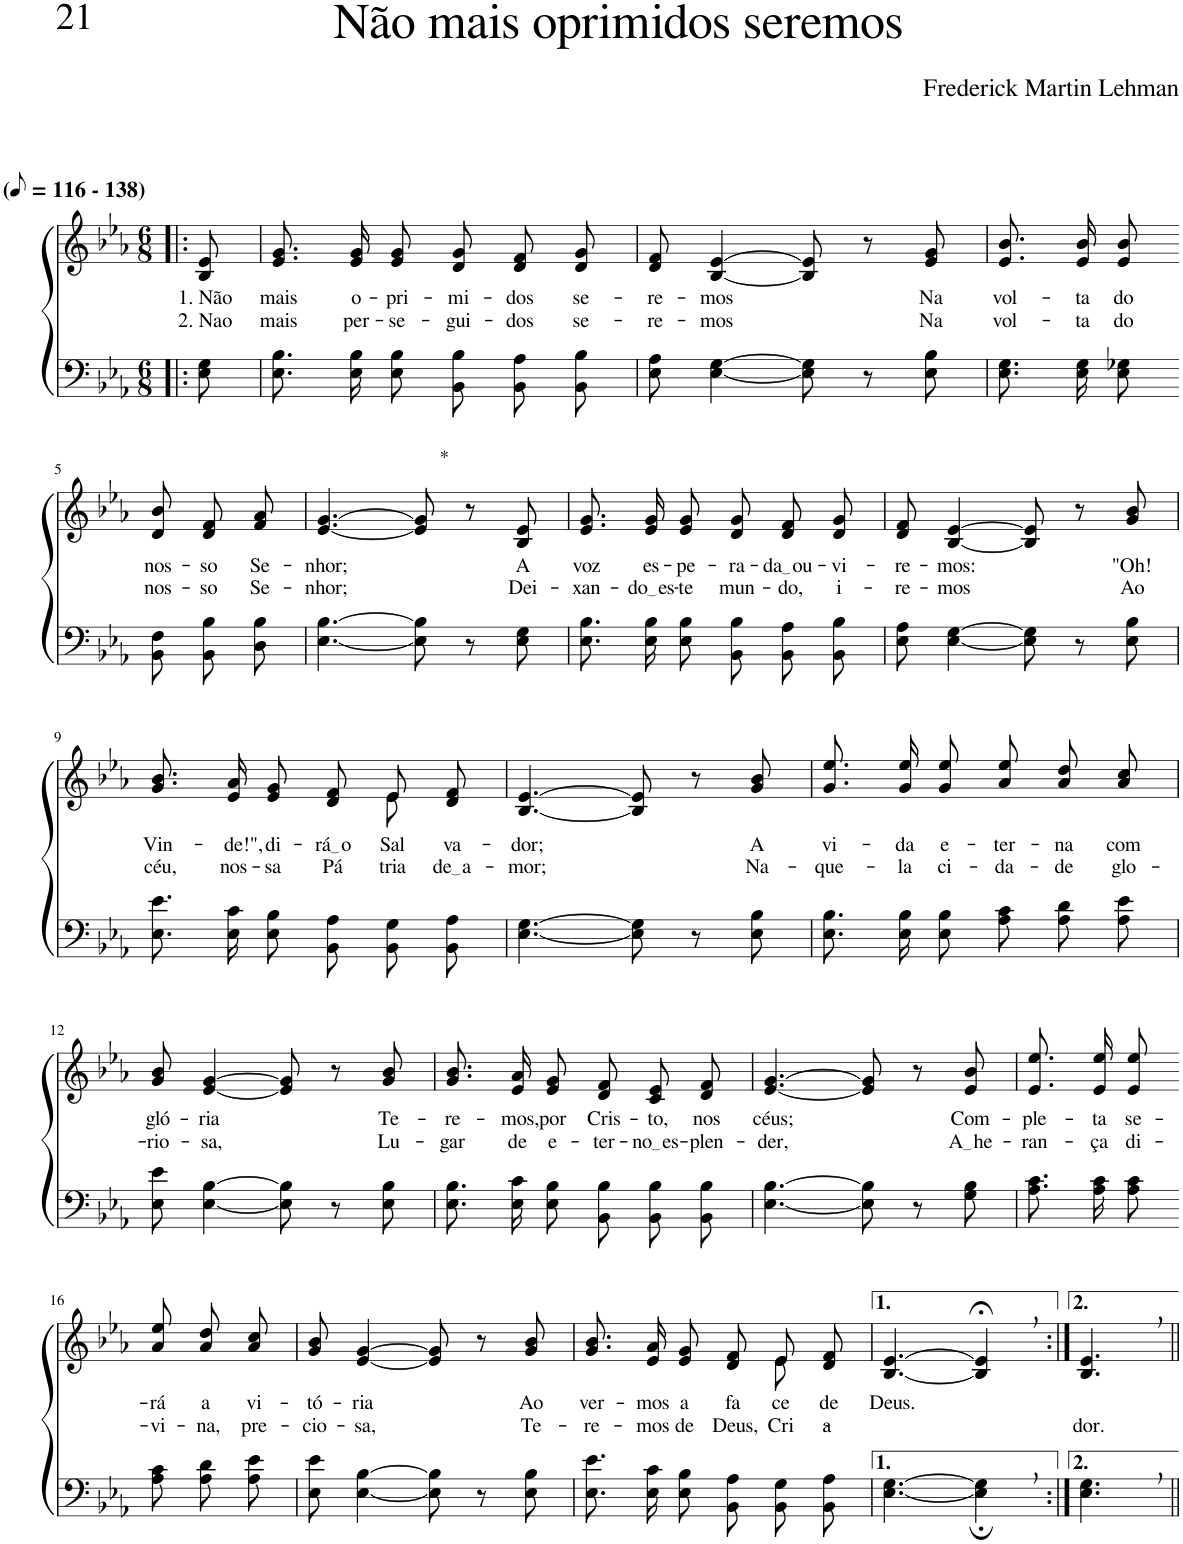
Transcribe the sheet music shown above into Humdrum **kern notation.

**kern	**kern	**text	**text
*part2	*part1	*part1	*part1
*staff2	*staff1	*staff1	*staff1
*I"Parte III e IV	*I"Parte I e II	*	*
*clefF4	*clefG2	*	*
*k[b-e-a-]	*k[b-e-a-]	*	*
*M6/8	*M6/8	*	*
*MM58	*MM58	*	*
=1!|:	=1!|:	=1!|:	=1!|:
!	!LO:TX:a:B:t=(	!	!
!	!LO:TX:a:B:t=- 138)	!	!
!	!	!LO:LY:b	!LO:LY:b
8E-\ 8G\	8B-/ 8e-/	1. Não	2. Nao
=2	=2	=2	=2
!	!	!LO:LY:b	!LO:LY:b
8.E-\ 8.B-\L	8.e-/ 8.g/L	mais	mais
!	!	!LO:LY:b	!LO:LY:b
16E-\ 16B-\K	16e-/ 16g/K	o-	per-
!	!	!LO:LY:b	!LO:LY:b
8E-\ 8B-\J	8e-/ 8g/J	-pri-	-se-
!	!	!LO:LY:b	!LO:LY:b
8BB-\ 8B-\L	8d/ 8g/L	-mi-	-gui-
!	!	!LO:LY:b	!LO:LY:b
8BB-\ 8A-\	8d/ 8f/	-dos	-dos
!	!	!LO:LY:b	!LO:LY:b
8BB-\ 8B-\J	8d/ 8g/J	se-	se-
=3	=3	=3	=3
!	!	!LO:LY:b	!LO:LY:b
8E-\ 8A-\	8d/ 8f/	-re-	-re-
!	!	!LO:LY:b	!LO:LY:b
[4E-\ [4G\	[4B-/ [4e-/	-mos	-mos
8E-\] 8G\]	8B-/] 8e-/]	.	.
8r	8r	.	.
!	!	!LO:LY:b	!LO:LY:b
8E-\ 8B-\	8e-/ 8g/	Na	Na
=4	=4	=4	=4
!	!	!LO:LY:b	!LO:LY:b
8.E-\ 8.G\L	8.e-/ 8.b-/L	vol-	vol-
!	!	!LO:LY:b	!LO:LY:b
16E-\ 16G\K	16e-/ 16b-/K	-ta	-ta
!	!	!LO:LY:b	!LO:LY:b
8E-\ 8G-X\J	8e-/ 8b-/J	do	do
!!LO:LB:g=z
=5-	=5-	=5-	=5-
!	!	!LO:LY:b	!LO:LY:b
8BB-\ 8F\L	8d/ 8b-/L	nos-	nos-
!	!	!LO:LY:b	!LO:LY:b
8BB-\ 8B-\	8d/ 8f/	-so	-so
!	!	!LO:LY:b	!LO:LY:b
8D\ 8B-\J	8f/ 8a-/J	Se-	Se-
=6	=6	=6	=6
!	!	!LO:LY:b	!LO:LY:b
[4.E-\ [4.B-\	[4.e-/ [4.g/	-nhor;	-nhor;
!	!LO:TX:a:t=*	!	!
8E-\] 8B-\]	8e-/] 8g/]	.	.
8r	8r	.	.
!	!	!LO:LY:b	!LO:LY:b
8E-\ 8G\	8B-/ 8e-/	A	Dei-
=7	=7	=7	=7
!	!	!LO:LY:b	!LO:LY:b
8.E-\ 8.B-\L	8.e-/ 8.g/L	voz	-xan-
!	!	!LO:LY:b	!LO:LY:b
16E-\ 16B-\K	16e-/ 16g/K	es-	do es
!	!	!LO:LY:b	!LO:LY:b
8E-\ 8B-\J	8e-/ 8g/J	-pe-	-te
!	!	!LO:LY:b	!LO:LY:b
8BB-\ 8B-\L	8d/ 8g/L	-ra-	mun-
!	!	!LO:LY:b	!LO:LY:b
8BB-\ 8A-\	8d/ 8f/	da ou	-do,
!	!	!LO:LY:b	!LO:LY:b
8BB-\ 8B-\J	8d/ 8g/J	-vi-	i-
=8	=8	=8	=8
!	!	!LO:LY:b	!LO:LY:b
8E-\ 8A-\	8d/ 8f/	-re-	-re-
!	!	!LO:LY:b	!LO:LY:b
[4E-\ [4G\	[4B-/ [4e-/	-mos:	-mos
8E-\] 8G\]	8B-/] 8e-/]	.	.
8r	8r	.	.
!	!	!LO:LY:b	!LO:LY:b
8E-\ 8B-\	8g/ 8b-/	-"Oh!	Ao
!!LO:LB:g=z
=9	=9	=9	=9
!	!	!LO:LY:b	!LO:LY:b
*	*^	*	*
8.E-\ 8.e-\L	8.g/ 8.b-/L	2ryy	Vin-	céu,
!	!	!	!LO:LY:b	!LO:LY:b
16E-\ 16c\K	16e-/ 16a-/K	.	-de!",	nos-
!	!	!	!LO:LY:b	!LO:LY:b
8E-\ 8B-\J	8e-/ 8g/J	.	di-	-sa
!	!	!	!LO:LY:b	!LO:LY:b
8BB-\ 8A-\L	8d/ 8f/L	.	rá o	Pá-
!	!	!	!LO:LY:b	!LO:LY:b
8BB-\ 8G\	8e-/	8e-\	Sal-	-tria
!	!	!	!LO:LY:b	!LO:LY:b
8BB-\ 8A-\J	8d/ 8f/J	8ryy	-va-	de a
=10	=10	=10	=10	=10
!	!	!	!LO:LY:b	!LO:LY:b
*	*v	*v	*	*
[4.E-\ [4.G\	[4.B-/ [4.e-/	-dor;	-mor;
8E-\] 8G\]	8B-/] 8e-/]	.	.
8r	8r	.	.
!	!	!LO:LY:b	!LO:LY:b
8E-\ 8B-\	8g/ 8b-/	A	Na-
=11	=11	=11	=11
!	!	!LO:LY:b	!LO:LY:b
8.E-\ 8.B-\L	8.g\ 8.ee-\L	vi-	-que-
!	!	!LO:LY:b	!LO:LY:b
16E-\ 16B-\K	16g\ 16ee-\K	-da	-la
!	!	!LO:LY:b	!LO:LY:b
8E-\ 8B-\J	8g\ 8ee-\J	e-	ci-
!	!	!LO:LY:b	!LO:LY:b
8A-\ 8c\L	8a-\ 8ee-\L	-ter-	-da-
!	!	!LO:LY:b	!LO:LY:b
8A-\ 8d\	8a-\ 8dd\	-na	-de
!	!	!LO:LY:b	!LO:LY:b
8A-\ 8e-\J	8a-\ 8cc\J	com	glo-
!!LO:LB:g=z
=12	=12	=12	=12
!	!	!LO:LY:b	!LO:LY:b
8E-\ 8e-\	8g/ 8b-/	gló-	-rio-
!	!	!LO:LY:b	!LO:LY:b
[4E-\ [4B-\	[4e-/ [4g/	-ria	-sa,
8E-\] 8B-\]	8e-/] 8g/]	.	.
8r	8r	.	.
!	!	!LO:LY:b	!LO:LY:b
8E-\ 8B-\	8g/ 8b-/	Te-	Lu-
=13	=13	=13	=13
!	!	!LO:LY:b	!LO:LY:b
8.E-\ 8.B-\L	8.g/ 8.b-/L	-re-	-gar
!	!	!LO:LY:b	!LO:LY:b
16E-\ 16c\K	16e-/ 16a-/K	-mos,	de
!	!	!LO:LY:b	!LO:LY:b
8E-\ 8B-\J	8e-/ 8g/J	por	e-
!	!	!LO:LY:b	!LO:LY:b
8BB-\ 8B-\L	8d/ 8f/L	Cris-	-ter-
!	!	!LO:LY:b	!LO:LY:b
8BB-\ 8B-\	8c/ 8e-/	-to,	no es
!	!	!LO:LY:b	!LO:LY:b
8BB-\ 8B-\J	8d/ 8f/J	nos	-plen-
=14	=14	=14	=14
!	!	!LO:LY:b	!LO:LY:b
[4.E-\ [4.B-\	[4.e-/ [4.g/	céus;	-der,
8E-\] 8B-\]	8e-/] 8g/]	.	.
8r	8r	.	.
!	!	!LO:LY:b	!LO:LY:b
8G\ 8B-\	8e-/ 8b-/	Com-	A he
=15	=15	=15	=15
!	!	!LO:LY:b	!LO:LY:b
8.A-\ 8.c\L	8.e-/ 8.ee-/L	-ple-	-ran-
!	!	!LO:LY:b	!LO:LY:b
16A-\ 16c\K	16e-/ 16ee-/K	-ta	-ça
!	!	!LO:LY:b	!LO:LY:b
8A-\ 8c\J	8e-/ 8ee-/J	se-	di-
!!LO:LB:g=z
=16-	=16-	=16-	=16-
!	!	!LO:LY:b	!LO:LY:b
8A-\ 8c\L	8a-\ 8ee-\L	-rá	-vi-
!	!	!LO:LY:b	!LO:LY:b
8A-\ 8d\	8a-\ 8dd\	a	-na,
!	!	!LO:LY:b	!LO:LY:b
8A-\ 8e-\J	8a-\ 8cc\J	vi-	pre-
=17	=17	=17	=17
!	!	!LO:LY:b	!LO:LY:b
8E-\ 8e-\	8g/ 8b-/	-tó-	-cio-
!	!	!LO:LY:b	!LO:LY:b
[4E-\ [4B-\	[4e-/ [4g/	-ria	-sa,
8E-\] 8B-\]	8e-/] 8g/]	.	.
8r	8r	.	.
!	!	!LO:LY:b	!LO:LY:b
8E-\ 8B-\	8g/ 8b-/	Ao	Te-
=18	=18	=18	=18
!	!	!LO:LY:b	!LO:LY:b
*	*^	*	*
8.E-\ 8.e-\L	8.g/ 8.b-/L	2ryy	ver-	-re-
!	!	!	!LO:LY:b	!LO:LY:b
16E-\ 16c\K	16e-/ 16a-/K	.	-mos	-mos
!	!	!	!LO:LY:b	!LO:LY:b
8E-\ 8B-\J	8e-/ 8g/J	.	a	de
!	!	!	!LO:LY:b	!LO:LY:b
8BB-\ 8A-\L	8d/ 8f/L	.	fa-	Deus,
!	!	!	!LO:LY:b	!LO:LY:b
8BB-\ 8G\	8e-/	8e-\	-ce	Cri-
!	!	!	!LO:LY:b	!LO:LY:b
8BB-\ 8A-\J	8d/ 8f/J	8ryy	de	-a-
=19	=19	=19	=19	=19
!	!	!	!LO:LY:b	!
*	*v	*v	*	*
[4.E-\ [4.G\	[4.B-/ [4.e-/	Deus.	.
4E-\];, 4G\];,	4B-/];<, 4e-/];<,	.	.
=20:|!	=20:|!	=20:|!	=20:|!
!	!	!	!LO:LY:b
4.E-\, 4.G\,	4.B-/, 4.e-/,	.	-dor.
=||	=||	=||	=||
*-	*-	*-	*-
